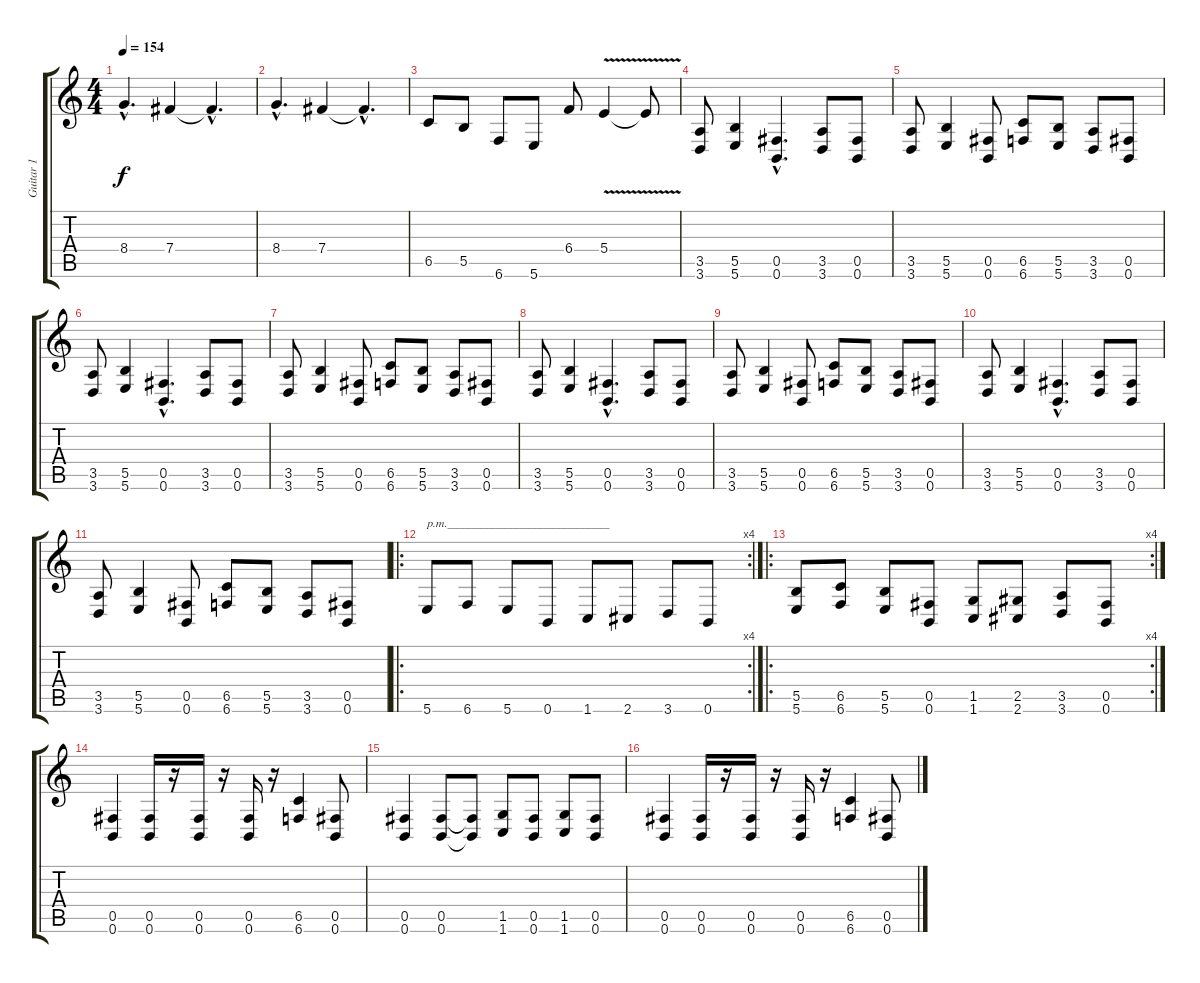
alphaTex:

\track ("Guitar 1" "Guitar 1") {instrument overdrivenguitar}
\staff {score tabs}
\tuning (Db4 Ab3 E3 B2 Gb2 B1) {hide}
\ts (4 4)
\tempo 154
\clef g2
\ks c
8.4{hac}.4{d dy f} 7.4.4 7.4{hac t}.4{d} |
8.4{hac}.4{d} 7.4.4 7.4{hac t}.4{d} |
6.5.8 5.5.8 6.6.8 5.6.8 6.4.8 5.4{v}.4 5.4{t}.8 |
(3.5 3.6).8 (5.5 5.6).4 (0.5{hac} 0.6{hac}).4{d} (3.5 3.6).8 (0.5 0.6).8 |
(3.5 3.6).8 (5.5 5.6).4 (0.5 0.6).8 (6.5 6.6).8 (5.5 5.6).8 (3.5 3.6).8 (0.5 0.6).8 |
(3.5 3.6).8 (5.5 5.6).4 (0.5{hac} 0.6{hac}).4{d} (3.5 3.6).8 (0.5 0.6).8 |
(3.5 3.6).8 (5.5 5.6).4 (0.5 0.6).8 (6.5 6.6).8 (5.5 5.6).8 (3.5 3.6).8 (0.5 0.6).8 |
(3.5 3.6).8 (5.5 5.6).4 (0.5{hac} 0.6{hac}).4{d} (3.5 3.6).8 (0.5 0.6).8 |
(3.5 3.6).8 (5.5 5.6).4 (0.5 0.6).8 (6.5 6.6).8 (5.5 5.6).8 (3.5 3.6).8 (0.5 0.6).8 |
(3.5 3.6).8 (5.5 5.6).4 (0.5{hac} 0.6{hac}).4{d} (3.5 3.6).8 (0.5 0.6).8 |
(3.5 3.6).8 (5.5 5.6).4 (0.5 0.6).8 (6.5 6.6).8 (5.5 5.6).8 (3.5 3.6).8 (0.5 0.6).8 |
\ro
\rc 4
5.6.8{txt "p.m.___________________________"} 6.6.8 5.6.8 0.6.8 1.6.8 2.6.8 3.6.8 0.6.8 |
\ro
\rc 4
(5.5 5.6).8 (6.5 6.6).8 (5.5 5.6).8 (0.5 0.6).8 (1.5 1.6).8 (2.5 2.6).8 (3.5 3.6).8 (0.5 0.6).8 |
(0.5 0.6).4{volume 9} (0.5 0.6).16 r.16 (0.5 0.6).16 r.16 (0.5 0.6).16 r.16 (6.5 6.6).4 (0.5 0.6).8 |
(0.5 0.6).4 (0.5 0.6).8 (0.5{t} 0.6{t}).8 (1.5 1.6).8 (0.5 0.6).8 (1.5 1.6).8 (0.5 0.6).8 |
(0.5 0.6).4 (0.5 0.6).16 r.16 (0.5 0.6).16 r.16 (0.5 0.6).16 r.16 (6.5 6.6).4 (0.5 0.6).8
